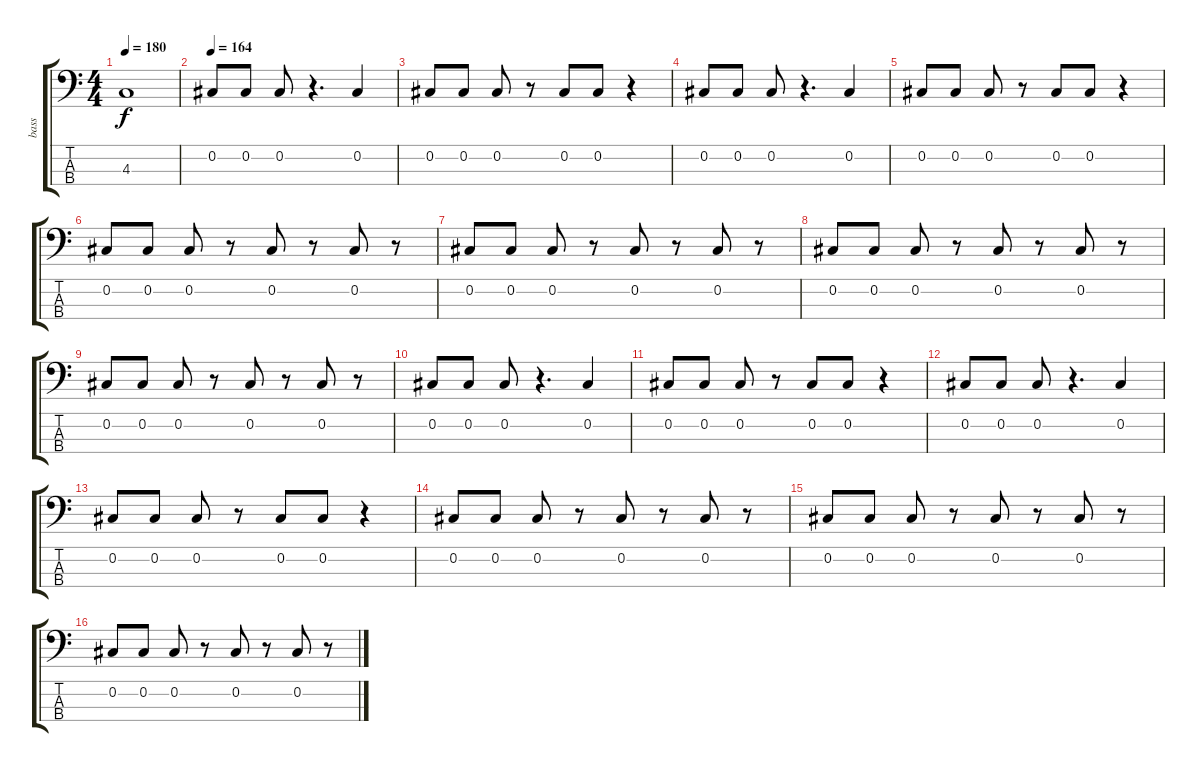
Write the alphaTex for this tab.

\track ("bass" "bass") {instrument electricbassfinger}
\staff {score tabs}
\tuning (Gb2 Db2 Ab1 Eb1) {hide}
\ts (4 4)
\tempo 180
\clef f4
\ks c
4.3.1{dy f} |
\tempo 164
0.2.8{volume 7} 0.2.8 0.2.8 r.4{d} 0.2.4 |
0.2.8 0.2.8 0.2.8 r.8 0.2.8 0.2.8 r.4 |
0.2.8 0.2.8 0.2.8 r.4{d} 0.2.4 |
0.2.8 0.2.8 0.2.8 r.8 0.2.8 0.2.8 r.4 |
0.2.8 0.2.8 0.2.8 r.8 0.2.8 r.8 0.2.8 r.8 |
0.2.8 0.2.8 0.2.8 r.8 0.2.8 r.8 0.2.8 r.8 |
0.2.8 0.2.8 0.2.8 r.8 0.2.8 r.8 0.2.8 r.8 |
0.2.8 0.2.8 0.2.8 r.8 0.2.8 r.8 0.2.8 r.8 |
0.2.8 0.2.8 0.2.8 r.4{d} 0.2.4 |
0.2.8 0.2.8 0.2.8 r.8 0.2.8 0.2.8 r.4 |
0.2.8 0.2.8 0.2.8 r.4{d} 0.2.4 |
0.2.8 0.2.8 0.2.8 r.8 0.2.8 0.2.8 r.4 |
0.2.8 0.2.8 0.2.8 r.8 0.2.8 r.8 0.2.8 r.8 |
0.2.8 0.2.8 0.2.8 r.8 0.2.8 r.8 0.2.8 r.8 |
0.2.8 0.2.8 0.2.8 r.8 0.2.8 r.8 0.2.8 r.8
